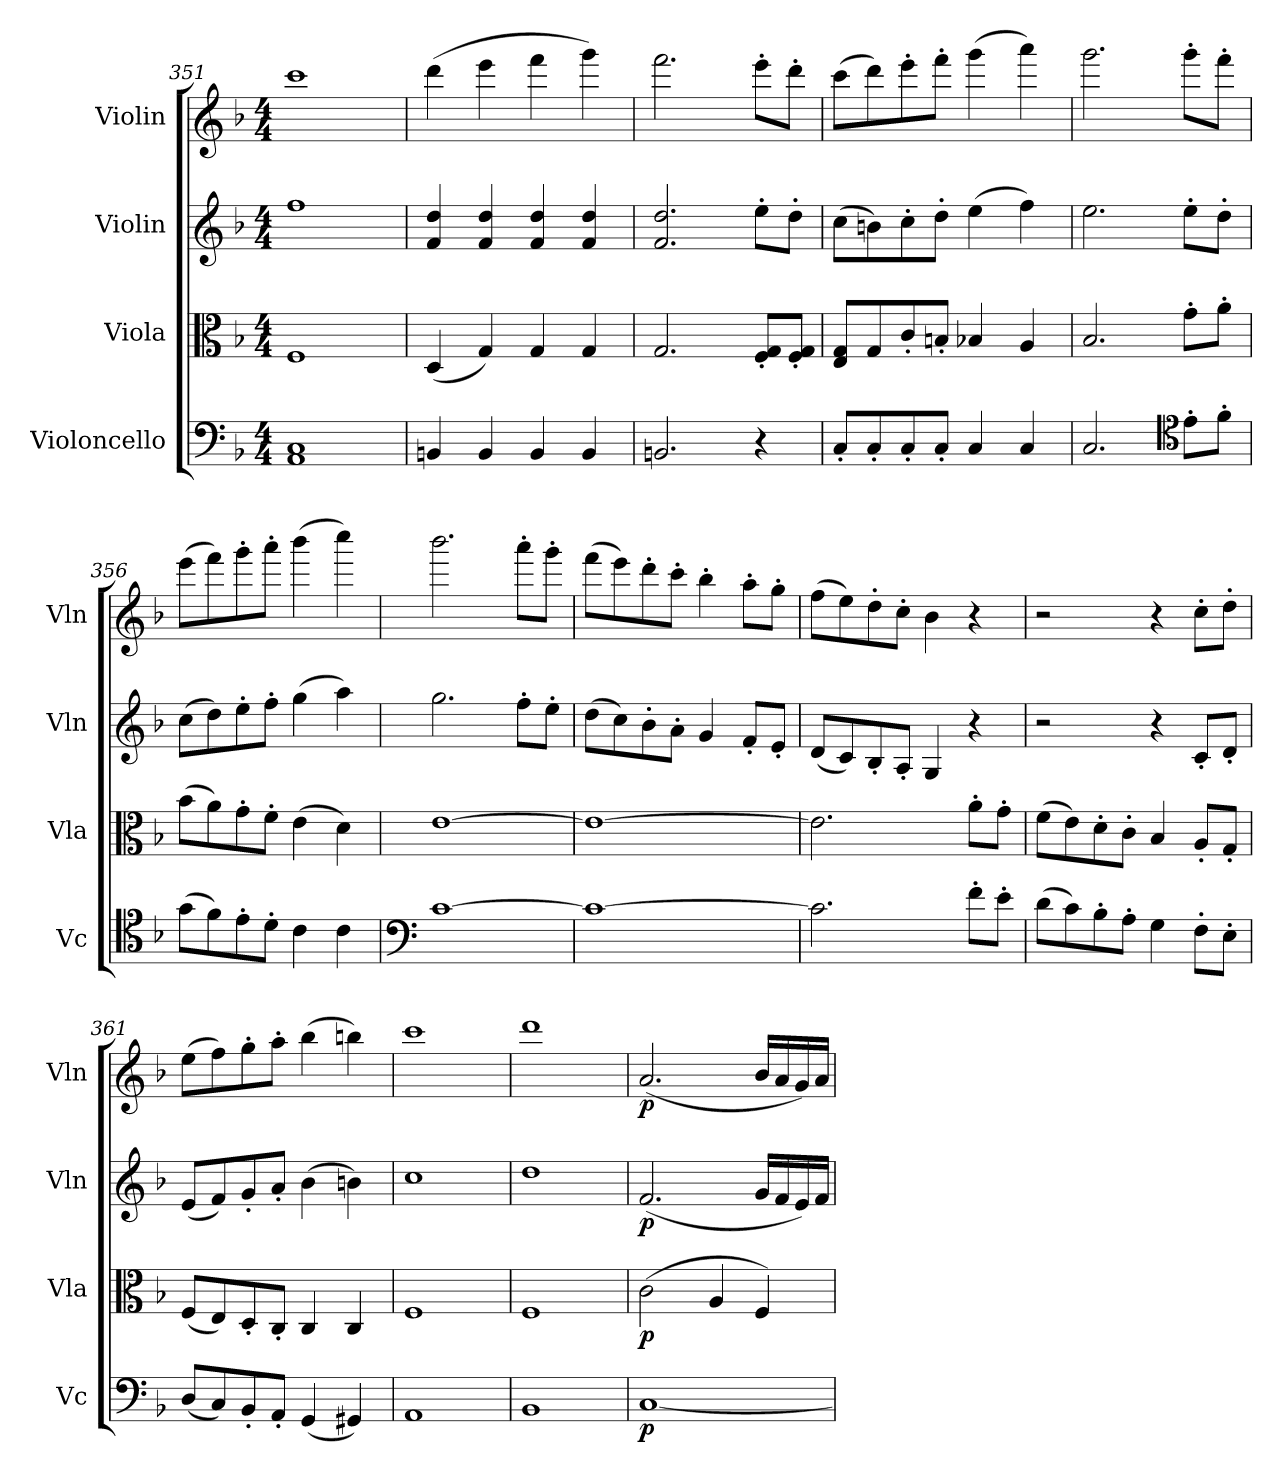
**kern	**dynam	**kern	**dynam	**kern	**dynam	**kern	**dynam
*part4	*part4	*part3	*part3	*part2	*part2	*part1	*part1
*staff4	*staff4	*staff3	*staff3	*staff2	*staff2	*staff1	*staff1
*I"Violoncello	*	*I"Viola	*	*I"Violin	*	*I"Violin	*
*I'Vc	*	*I'Vla	*	*I'Vln	*	*I'Vln	*
*clefF4	*	*clefC3	*	*clefG2	*	*clefG2	*
*k[b-]	*	*k[b-]	*	*k[b-]	*	*k[b-]	*
*F:	*	*F:	*	*F:	*	*F:	*
*M4/4	*	*M4/4	*	*M4/4	*	*M4/4	*
=351	=351	=351	=351	=351	=351	=351	=351
1AA 1C	.	1F	.	1ff	.	1ccc	.
=352	=352	=352	=352	=352	=352	=352	=352
4BBn/	.	(4D/	.	4f/ 4dd/	.	(4ddd\	.
4BB/	.	4G/)	.	4f/ 4dd/	.	4eee\	.
4BB/	.	4G/	.	4f/ 4dd/	.	4fff\	.
4BB/	.	4G/	.	4f/ 4dd/	.	4ggg\)	.
=353	=353	=353	=353	=353	=353	=353	=353
2.BBn/	.	2.G/	.	2.f/ 2.dd/	.	2.fff\	.
4r	.	8F'/ 8G'/L	.	8ee'\L	.	8eee'\L	.
.	.	8F'/ 8G'/J	.	8dd'\J	.	8ddd'\J	.
=354	=354	=354	=354	=354	=354	=354	=354
8C'/L	.	8E/ 8G/L	.	(8cc\L	.	(8ccc\L	.
8C'/	.	8G/	.	8bn\)	.	8ddd\)	.
8C'/	.	8c'/	.	8cc'\	.	8eee'\	.
8C'/J	.	8Bn'/J	.	8dd'\J	.	8fff'\J	.
4C/	.	4B-X/	.	(4ee\	.	(4ggg\	.
4C/	.	4A/	.	4ff\)	.	4aaa\)	.
=355	=355	=355	=355	=355	=355	=355	=355
2.C/	.	2.B-/	.	2.ee\	.	2.ggg\	.
*clefC4	*	*	*	*	*	*	*
8e'\L	.	8g'\L	.	8ee'\L	.	8ggg'\L	.
8f'\J	.	8a'\J	.	8dd'\J	.	8fff'\J	.
=356	=356	=356	=356	=356	=356	=356	=356
(8g\L	.	(8b-\L	.	(8cc\L	.	(8eee\L	.
8f\)	.	8a\)	.	8dd\)	.	8fff\)	.
8e'\	.	8g'\	.	8ee'\	.	8ggg'\	.
8d'\J	.	8f'\J	.	8ff'\J	.	8aaa'\J	.
4c\	.	(4e\	.	(4gg\	.	(4bbb-\	.
4c\	.	4d\)	.	4aa\)	.	4cccc\)	.
=357	=357	=357	=357	=357	=357	=357	=357
*clefF4	*	*	*	*	*	*	*
[1c	.	[1e	.	2.gg\	.	2.bbb-\	.
.	.	.	.	8ff'\L	.	8aaa'\L	.
.	.	.	.	8ee'\J	.	8ggg'\J	.
=358	=358	=358	=358	=358	=358	=358	=358
1c_	.	1e_	.	(8dd\L	.	(8fff\L	.
.	.	.	.	8cc\)	.	8eee\)	.
.	.	.	.	8b-'\	.	8ddd'\	.
.	.	.	.	8a'\J	.	8ccc'\J	.
.	.	.	.	4g/	.	4bb-'\	.
.	.	.	.	8f'/L	.	8aa'\L	.
.	.	.	.	8e'/J	.	8gg'\J	.
=359	=359	=359	=359	=359	=359	=359	=359
2.c\]	.	2.e\]	.	(8d/L	.	(8ff\L	.
.	.	.	.	8c/)	.	8ee\)	.
.	.	.	.	8B-'/	.	8dd'\	.
.	.	.	.	8A'/J	.	8cc'\J	.
.	.	.	.	4G/	.	4b-\	.
8f'\L	.	8a'\L	.	4r	.	4r	.
8e'\J	.	8g'\J	.	.	.	.	.
=360	=360	=360	=360	=360	=360	=360	=360
(8d\L	.	(8f\L	.	2r	.	2r	.
8c\)	.	8e\)	.	.	.	.	.
8B-'\	.	8d'\	.	.	.	.	.
8A'\J	.	8c'\J	.	.	.	.	.
4G\	.	4B-/	.	4r	.	4r	.
8F'\L	.	8A'/L	.	8c'/L	.	8cc'\L	.
8E'\J	.	8G'/J	.	8d'/J	.	8dd'\J	.
=361	=361	=361	=361	=361	=361	=361	=361
(8D/L	.	(8F/L	.	(8e/L	.	(8ee\L	.
8C/)	.	8E/)	.	8f/)	.	8ff\)	.
8BB-'/	.	8D'/	.	8g'/	.	8gg'\	.
8AA'/J	.	8C'/J	.	8a'/J	.	8aa'\J	.
(4GG/	.	4C/	.	(4b-\	.	(4bb-\	.
4GG#X/)	.	4C/	.	4bn\)	.	4bbn\)	.
=362	=362	=362	=362	=362	=362	=362	=362
1AA	.	1F	.	1cc	.	1ccc	.
=363	=363	=363	=363	=363	=363	=363	=363
1BB-	.	1F	.	1dd	.	1ddd	.
=364	=364	=364	=364	=364	=364	=364	=364
[1C	p	(2c\	p	(2.f/	p	(2.a/	p
.	.	4A/	.	.	.	.	.
.	.	4F/)	.	16g/LL	.	16b-/LL	.
.	.	.	.	16f/	.	16a/	.
.	.	.	.	16e/)	.	16g/)	.
.	.	.	.	16f/JJ	.	16a/JJ	.
=	=	=	=	=	=	=	=
*-	*-	*-	*-	*-	*-	*-	*-
